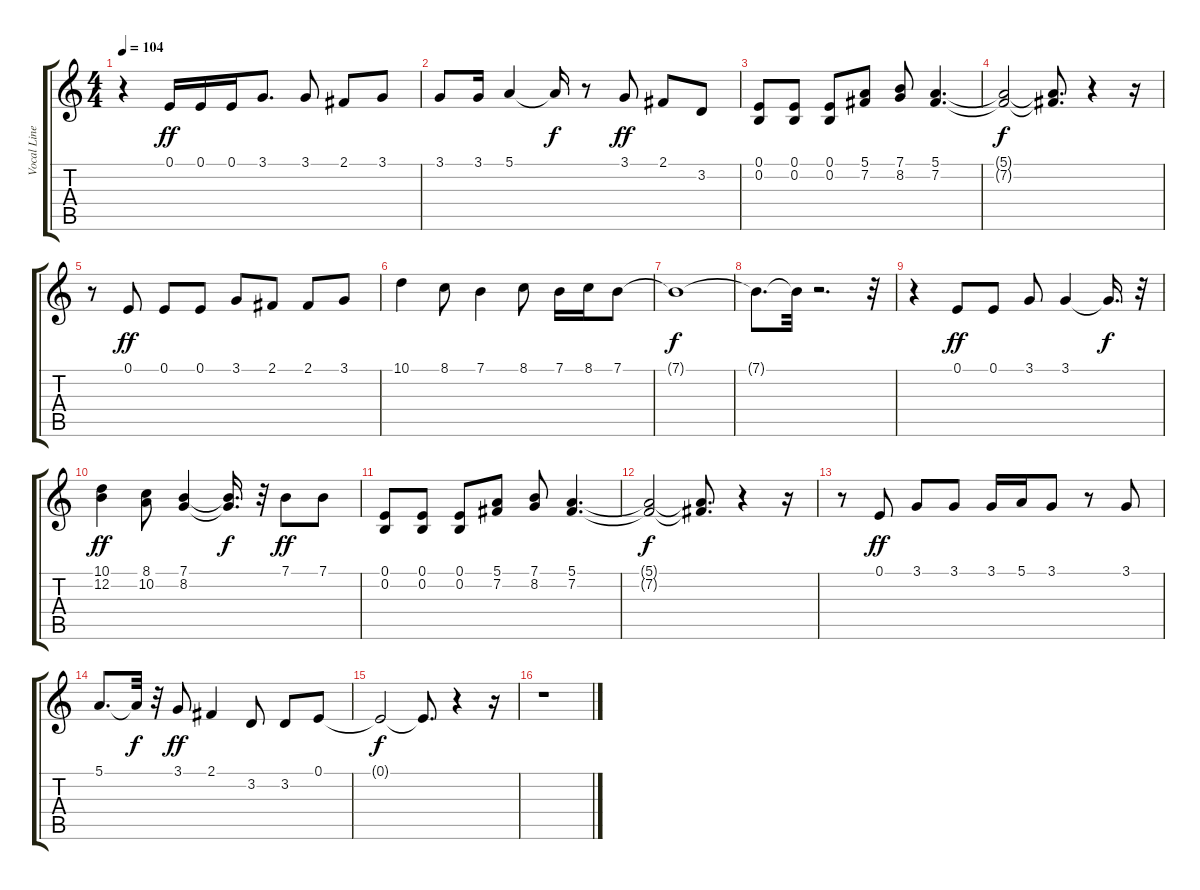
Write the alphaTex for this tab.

\track ("Vocal Line" "Vocal Line") {instrument lead8bassandlead}
\staff {score tabs}
\tuning (E4 B3 G3 D3 A2 E2) {hide}
\ts (4 4)
\tempo 104
\clef g2
\ks c
r.4{dy f} 0.1.16{dy ff} 0.1.16 0.1.16 3.1.8{d} 3.1.8 2.1.8 3.1.8 |
3.1.8 3.1.16 5.1.4 5.1{t}.16{dy f} r.8 3.1.8{dy ff} 2.1.8 3.2.8 |
(0.1 0.2).8 (0.1 0.2).8 (0.1 0.2).8 (5.1 7.2).8 (7.1 8.2).8 (5.1 7.2).4{d} |
(5.1{t} 7.2{t}).2{dy f} (5.1{t} 7.2{t}).8{d} r.4 r.16 |
r.8 0.1.8{dy ff} 0.1.8 0.1.8 3.1.8 2.1.8 2.1.8 3.1.8 |
10.1.4 8.1.8 7.1.4 8.1.8 7.1.16 8.1.16 7.1.8 |
7.1{t}.1{dy f} |
7.1{t}.8{d} 7.1{t}.32 r.2{d} r.32 |
r.4 0.1.8{dy ff} 0.1.8 3.1.8 3.1.4 3.1{t}.16{d dy f} r.32 |
(10.1 12.2).4{dy ff} (8.1 10.2).8 (7.1 8.2).4 (7.1{t} 8.2{t}).16{d dy f} r.32 7.1.8{dy ff} 7.1.8 |
(0.1 0.2).8 (0.1 0.2).8 (0.1 0.2).8 (5.1 7.2).8 (7.1 8.2).8 (5.1 7.2).4{d} |
(5.1{t} 7.2{t}).2{dy f} (5.1{t} 7.2{t}).8{d} r.4 r.16 |
r.8 0.1.8{dy ff} 3.1.8 3.1.8 3.1.16 5.1.16 3.1.8 r.8 3.1.8 |
5.1.8{d} 5.1{t}.32{dy f} r.32 3.1.8{dy ff} 2.1.4 3.2.8 3.2.8 0.1.8 |
0.1{t}.2{dy f} 0.1{t}.8{d} r.4 r.16 |
r.1
